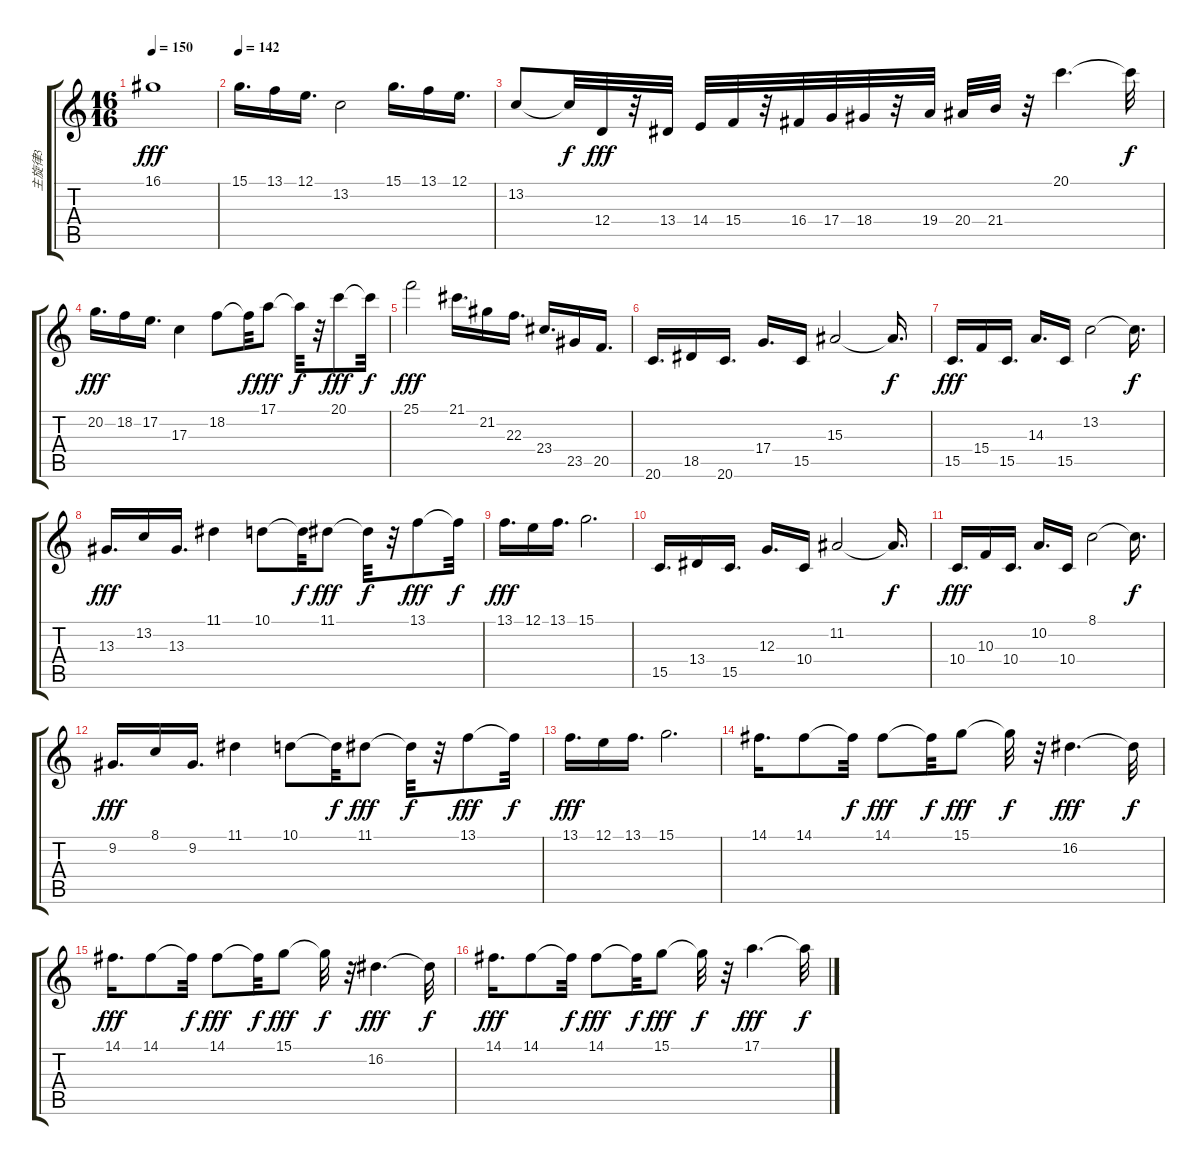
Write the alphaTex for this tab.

\track ("主旋律3" "主旋律3") {instrument musicbox}
\staff {score tabs}
\tuning (E4 B3 G3 D3 A2 E2) {hide}
\ts (16 16)
\tempo 150
\clef g2
\ks c
16.1.1{dy fff} |
\tempo 142
15.1.16{d} 13.1.16 12.1.16{d} 13.2.2 15.1.16{d} 13.1.16 12.1.16{d} |
13.2.8 13.2{t}.32{dy f} 12.4.32{dy fff} r.32 13.4.32 14.4.32 15.4.32 r.32 16.4.32 17.4.32 18.4.32 r.32 19.4.32 20.4.32 21.4.32 r.32 20.1.4{d} 20.1{t}.32{dy f} |
20.2.16{d dy fff} 18.2.16 17.2.16{d} 17.3.4 18.2.8 18.2{t}.32{dy f} 17.1.8{dy fff} 17.1{t}.32{dy f} r.32 20.1.8{dy fff} 20.1{t}.32{dy f} |
25.1.2{dy fff} 21.1.16{d} 21.2.16 22.3.16{d} 23.4.16{d} 23.5.16 20.5.16{d} |
20.6.16{d} 18.5.16 20.6.16{d} 17.4.16{d} 15.5.16 15.3.2 15.3{t}.16{d dy f} |
15.5.16{d dy fff} 15.4.16 15.5.16{d} 14.3.16{d} 15.5.16 13.2.2 13.2{t}.16{d dy f} |
13.3.16{d dy fff} 13.2.16 13.3.16{d} 11.1.4 10.1.8 10.1{t}.32{dy f} 11.1.8{dy fff} 11.1{t}.32{dy f} r.32 13.1.8{dy fff} 13.1{t}.32{dy f} |
13.1.16{d dy fff} 12.1.16 13.1.16{d} 15.1.2{d} |
15.5.16{d} 13.4.16 15.5.16{d} 12.3.16{d} 10.4.16 11.2.2 11.2{t}.16{d dy f} |
10.4.16{d dy fff} 10.3.16 10.4.16{d} 10.2.16{d} 10.4.16 8.1.2 8.1{t}.16{d dy f} |
9.2.16{d dy fff} 8.1.16 9.2.16{d} 11.1.4 10.1.8 10.1{t}.32{dy f} 11.1.8{dy fff} 11.1{t}.32{dy f} r.32 13.1.8{dy fff} 13.1{t}.32{dy f} |
13.1.16{d dy fff} 12.1.16 13.1.16{d} 15.1.2{d} |
14.1.16{d} 14.1.8 14.1{t}.32{dy f} 14.1.8{dy fff} 14.1{t}.32{dy f} 15.1.8{dy fff} 15.1{t}.32{dy f} r.32 16.2.4{d dy fff} 16.2{t}.32{dy f} |
14.1.16{d dy fff} 14.1.8 14.1{t}.32{dy f} 14.1.8{dy fff} 14.1{t}.32{dy f} 15.1.8{dy fff} 15.1{t}.32{dy f} r.32 16.2.4{d dy fff} 16.2{t}.32{dy f} |
14.1.16{d dy fff} 14.1.8 14.1{t}.32{dy f} 14.1.8{dy fff} 14.1{t}.32{dy f} 15.1.8{dy fff} 15.1{t}.32{dy f} r.32 17.1.4{d dy fff} 17.1{t}.32{dy f}
